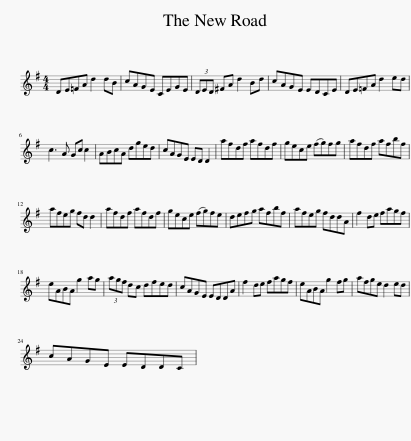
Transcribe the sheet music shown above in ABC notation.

X:1
L:1/8
M:4/4
I:linebreak $
K:G
V:1 treble
V:1
 DE=FA d2 dB | cAGE CEGE | (3DED ^FA d2 Bd | cAGE EDCE | DE=FA d2 ed |$ %5
 c3 A Gc c2 | ABcA dged | cAGE ED D2 | afdf afdf | gece (fg)fg | %10
 afdf afbf |$ afeg fd d2 | afdf afdf | gece (fg)fe | defg afbf | %15
 afeg fddA | f2 de fagf |$ eABA g2 ag | (3agf dc dfed | cAGE EDDA | %20
 f2 de fagf | eABA g2 fg | afge d2 ed |$ cAGE EDDC | %24
